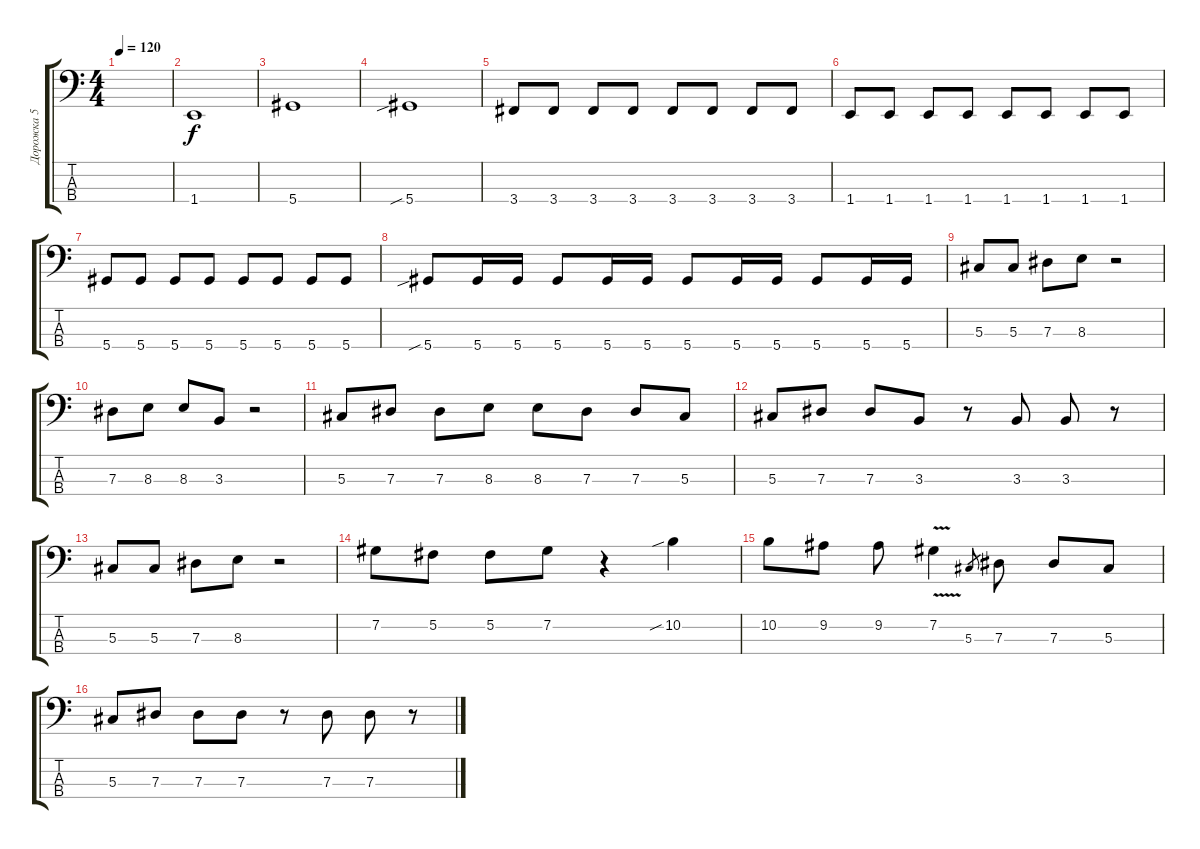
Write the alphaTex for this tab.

\track ("Дорожка 5" "Дорожка 5") {instrument electricbassfinger}
\staff {score tabs}
\tuning (Gb2 Db2 Ab1 Eb1) {hide}
\ts (4 4)
\tempo 120
\clef f4
\ks c
|
1.4.1 |
5.4.1 |
5.4{sib}.1 |
3.4.8 3.4.8 3.4.8 3.4.8 3.4.8 3.4.8 3.4.8 3.4.8 |
1.4.8 1.4.8 1.4.8 1.4.8 1.4.8 1.4.8 1.4.8 1.4.8 |
5.4.8 5.4.8 5.4.8 5.4.8 5.4.8 5.4.8 5.4.8 5.4.8 |
5.4{sib}.8 5.4.16 5.4.16 5.4.8 5.4.16 5.4.16 5.4.8 5.4.16 5.4.16 5.4.8 5.4.16 5.4.16 |
5.3.8 5.3.8 7.3.8 8.3.8 r.2 |
7.3.8 8.3.8 8.3.8 3.3.8 r.2 |
5.3.8 7.3.8 7.3.8 8.3.8 8.3.8 7.3.8 7.3.8 5.3.8 |
5.3.8 7.3.8 7.3.8 3.3.8 r.8 3.3.8 3.3.8 r.8 |
5.3.8 5.3.8 7.3.8 8.3.8 r.2 |
7.2.8 5.2.8 5.2.8 7.2.8 r.4 10.2{sib}.4 |
10.2.8 9.2.8 9.2.8 7.2{v}.4 5.3.8{gr} 7.3.8 7.3.8 5.3.8 |
5.3.8 7.3.8 7.3.8 7.3.8 r.8 7.3.8 7.3.8 r.8
